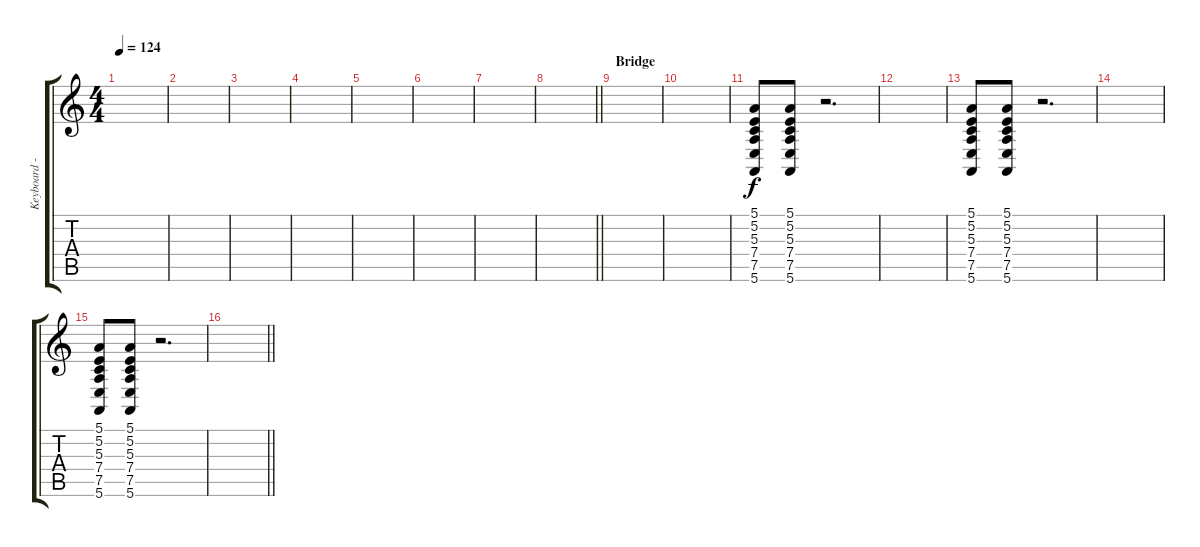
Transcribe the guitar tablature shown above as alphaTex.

\track ("Keyboard - Orchestral Hit (Ctulhu)" "Keyboard -") {instrument orchestrahit}
\staff {score tabs}
\tuning (E4 B3 G3 D3 A2 E2) {hide}
\ts (4 4)
\tempo 124
\clef g2
\ks c
|
|
|
|
|
|
|
\barLineRight lightlight
|
\section ("" "Bridge")
|
|
(5.1 5.2 5.3 7.4 7.5 5.6).8 (5.1 5.2 5.3 7.4 7.5 5.6).8 r.2{d} |
|
(5.1 5.2 5.3 7.4 7.5 5.6).8 (5.1 5.2 5.3 7.4 7.5 5.6).8 r.2{d} |
|
(5.1 5.2 5.3 7.4 7.5 5.6).8 (5.1 5.2 5.3 7.4 7.5 5.6).8 r.2{d} |
\barLineRight lightlight
